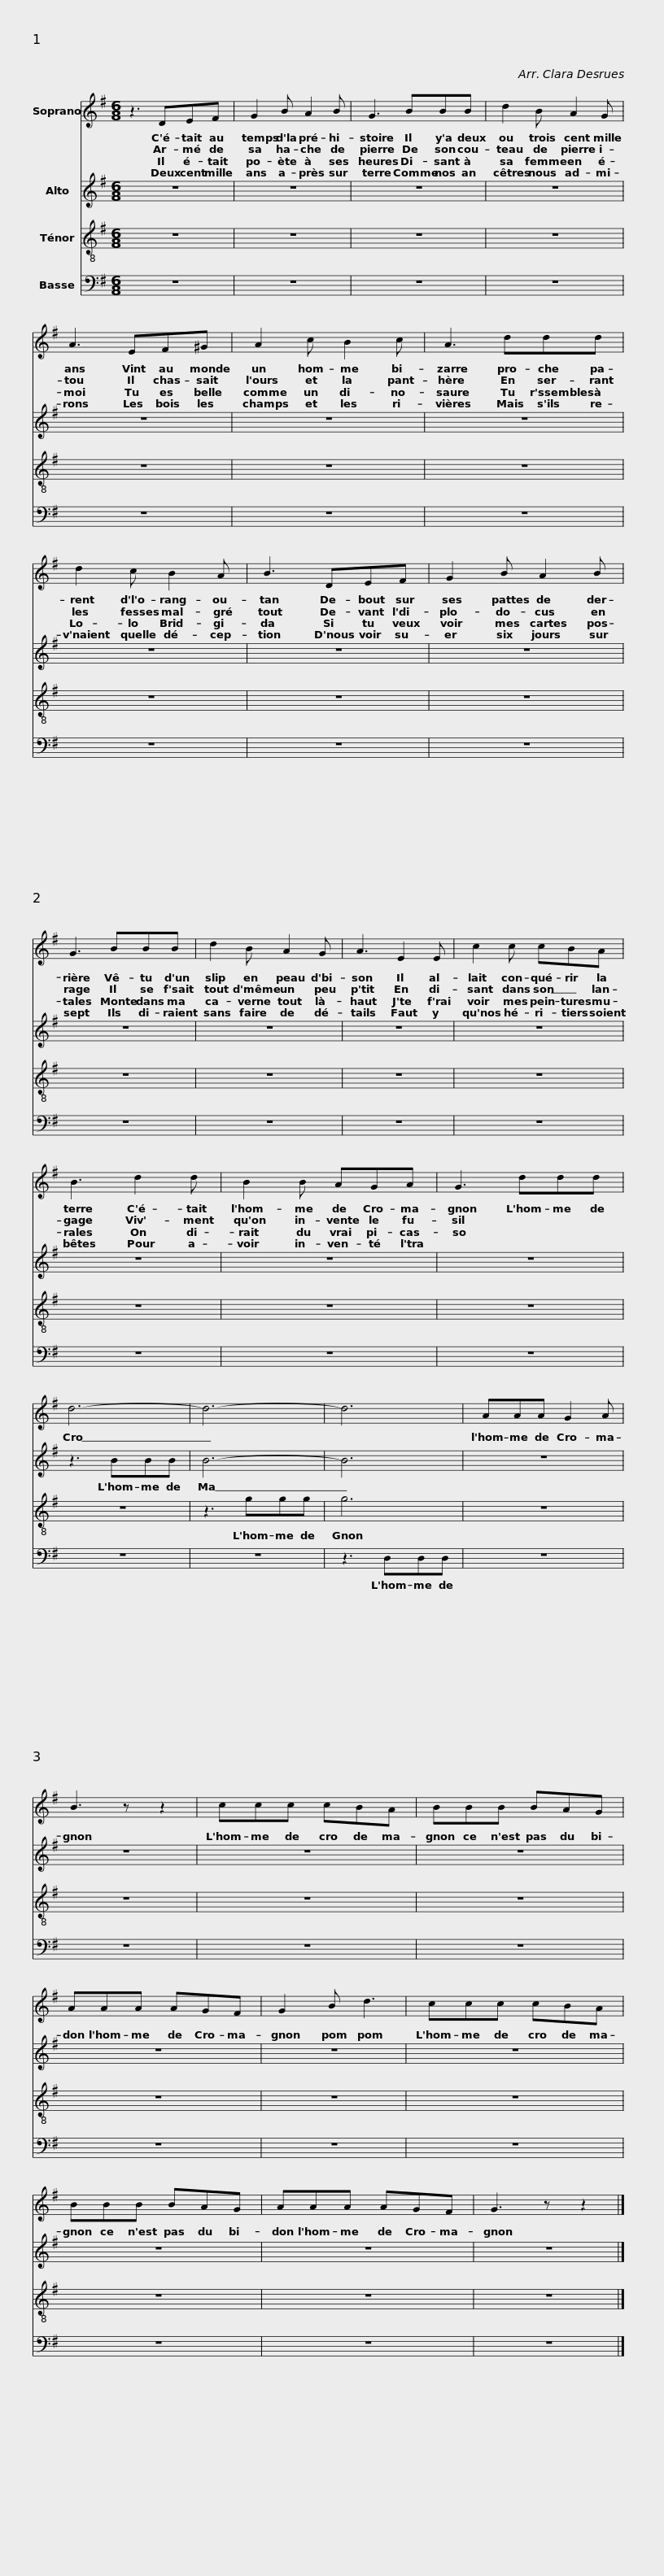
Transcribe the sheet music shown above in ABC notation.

X:1
%%score 1 2 3 4
L:1/8
M:6/8
I:linebreak $
K:G
V:1 treble
V:2 treble
V:3 treble-8
V:4 bass
V:1
 z3 DEF | G2 B A2 B | G3 BBB |$ d2 B A2 G | A3 EF^G | %5
 A2 c B2 c |$ A3 ddd | d2 c B2 A | B3 DEF | G2 B A2 B |$ %10
 G3 BBB | d2 B A2 G | A3 E2 E | c2 c cBA |$ B3 d2 d | %15
 B2 B AGA | G3 ddd | d6- | d6- |$ d6 | %20
 AAA G2 A | B3 z z2 | ccc cBA | BBB BAG |$ AAA AGF | %25
 G2 B d3 | ccc cBA | BBB BAG |$ AAA AGF | G3 z z2 |] %30
V:2
 z6 | z6 | z6 |$ z6 | z6 | %5
 z6 |$ z6 | z6 | z6 | z6 |$ %10
 z6 | z6 | z6 | z6 |$ z6 | %15
 z6 | z6 | z3 BBB | B6- |$ B6 | %20
 z6 | z6 | z6 | z6 |$ z6 | %25
 z6 | z6 | z6 |$ z6 | z6 |] %30
V:3
 z6 | z6 | z6 |$ z6 | z6 | %5
 z6 |$ z6 | z6 | z6 | z6 |$ %10
 z6 | z6 | z6 | z6 |$ z6 | %15
 z6 | z6 | z6 | z3 ggg |$ g6 | %20
 z6 | z6 | z6 | z6 |$ z6 | %25
 z6 | z6 | z6 |$ z6 | z6 |] %30
V:4
 z6 | z6 | z6 |$ z6 | z6 | %5
 z6 |$ z6 | z6 | z6 | z6 |$ %10
 z6 | z6 | z6 | z6 |$ z6 | %15
 z6 | z6 | z6 | z6 |$ z3 D,D,D, | %20
 z6 | z6 | z6 | z6 |$ z6 | %25
 z6 | z6 | z6 |$ z6 | z6 |] %30
